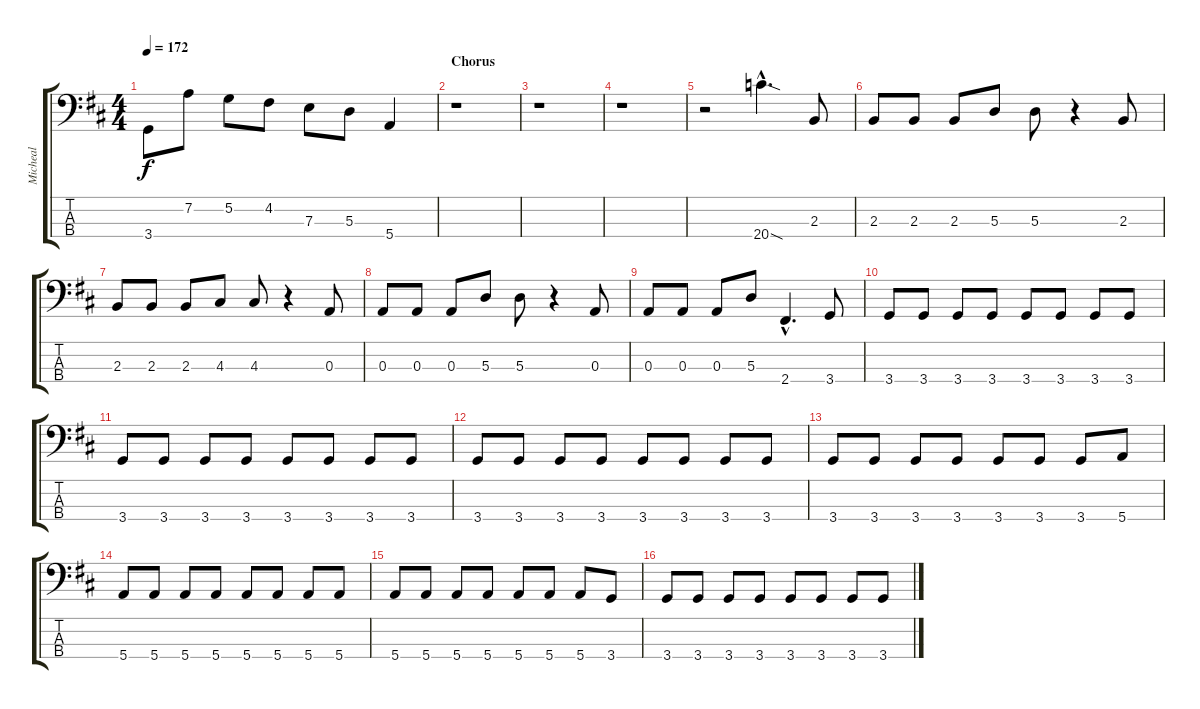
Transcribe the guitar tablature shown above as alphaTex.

\track ("Micheal" "Micheal") {instrument electricbassfinger}
\staff {score tabs}
\tuning (G2 D2 A1 E1) {hide}
\ts (4 4)
\tempo 172
\clef f4
\ks d
3.4.8{dy f} 7.2.8 5.2.8 4.2.8 7.3.8 5.3.8 5.4.4 |
\section ("" "Chorus")
r.1 |
r.1 |
r.1 |
r.2 20.4{sod hac}.4{d} 2.3.8 |
2.3.8 2.3.8 2.3.8 5.3.8 5.3.8 r.4 2.3.8 |
2.3.8 2.3.8 2.3.8 4.3.8 4.3.8 r.4 0.3.8 |
0.3.8 0.3.8 0.3.8 5.3.8 5.3.8 r.4 0.3.8 |
0.3.8 0.3.8 0.3.8 5.3.8 2.4{hac}.4{d} 3.4.8 |
3.4.8 3.4.8 3.4.8 3.4.8 3.4.8 3.4.8 3.4.8 3.4.8 |
3.4.8 3.4.8 3.4.8 3.4.8 3.4.8 3.4.8 3.4.8 3.4.8 |
3.4.8 3.4.8 3.4.8 3.4.8 3.4.8 3.4.8 3.4.8 3.4.8 |
3.4.8 3.4.8 3.4.8 3.4.8 3.4.8 3.4.8 3.4.8 5.4.8 |
5.4.8 5.4.8 5.4.8 5.4.8 5.4.8 5.4.8 5.4.8 5.4.8 |
5.4.8 5.4.8 5.4.8 5.4.8 5.4.8 5.4.8 5.4.8 3.4.8 |
3.4.8 3.4.8 3.4.8 3.4.8 3.4.8 3.4.8 3.4.8 3.4.8
